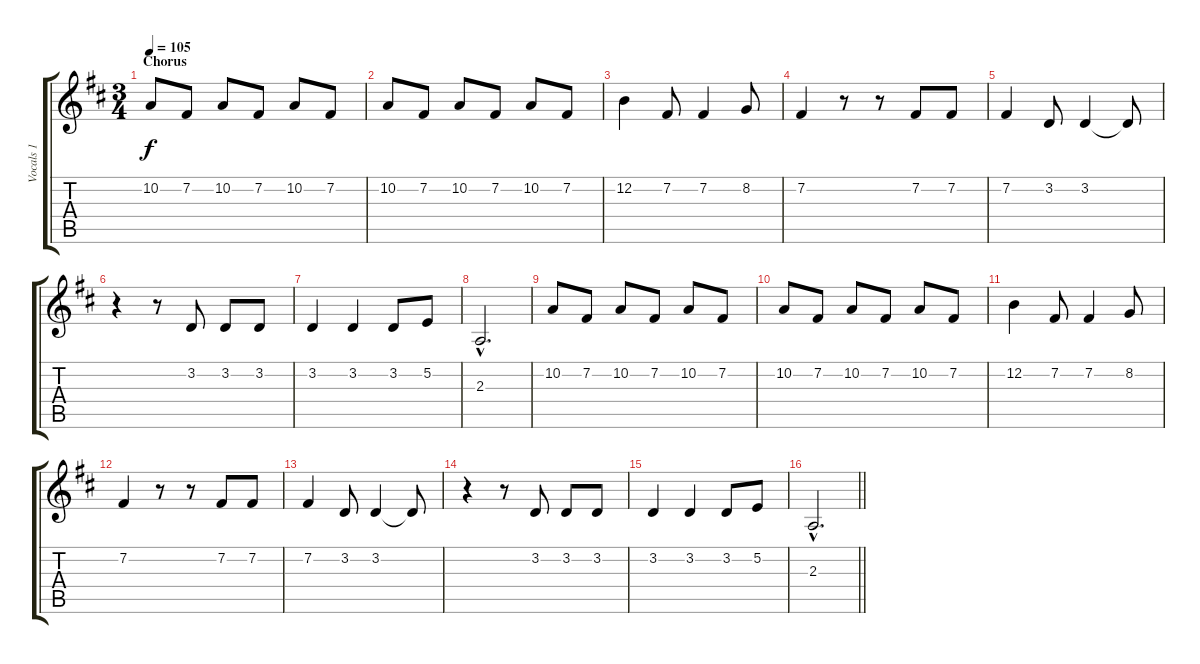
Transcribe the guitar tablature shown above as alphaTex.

\track ("Vocals 1" "Vocals 1") {instrument lead1square}
\staff {score tabs}
\tuning (E4 B3 G3 D3 A2 E2) {hide}
\ts (3 4)
\section ("" "Chorus")
\tempo 105
\clef g2
\ks d
10.2.8{dy f} 7.2.8 10.2.8 7.2.8 10.2.8 7.2.8 |
10.2.8 7.2.8 10.2.8 7.2.8 10.2.8 7.2.8 |
12.2.4 7.2.8 7.2.4 8.2.8 |
7.2.4 r.8 r.8 7.2.8 7.2.8 |
7.2.4 3.2.8 3.2.4 3.2{t}.8 |
r.4 r.8 3.2.8 3.2.8 3.2.8 |
3.2.4 3.2.4 3.2.8 5.2.8 |
2.3{hac}.2{d} |
10.2.8 7.2.8 10.2.8 7.2.8 10.2.8 7.2.8 |
10.2.8 7.2.8 10.2.8 7.2.8 10.2.8 7.2.8 |
12.2.4 7.2.8 7.2.4 8.2.8 |
7.2.4 r.8 r.8 7.2.8 7.2.8 |
7.2.4 3.2.8 3.2.4 3.2{t}.8 |
r.4 r.8 3.2.8 3.2.8 3.2.8 |
3.2.4 3.2.4 3.2.8 5.2.8 |
\barLineRight lightlight
2.3{hac}.2{d}
